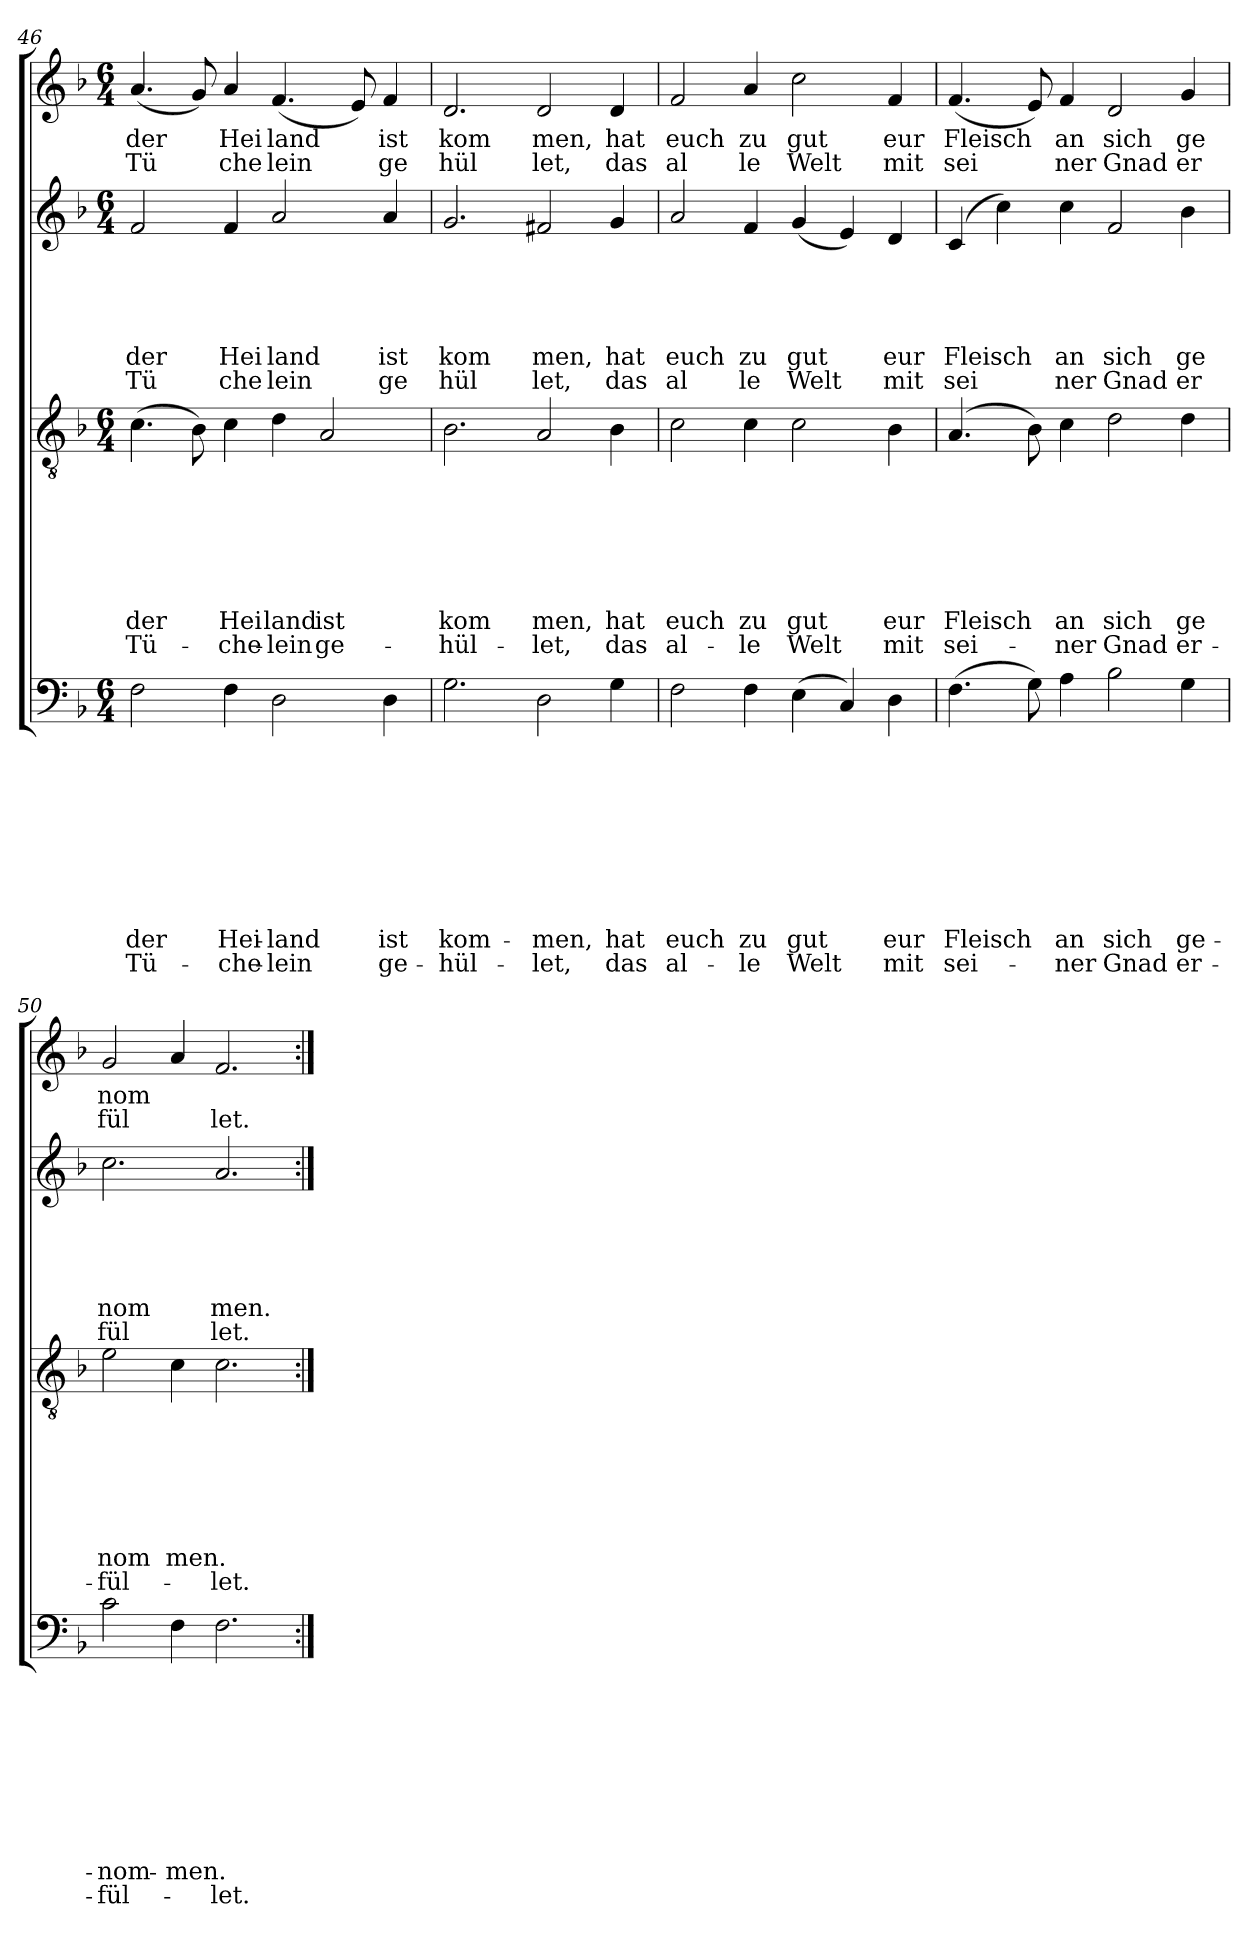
**kern	**text	**text	**text	**text	**text	**text	**text	**text	**text	**text	**kern	**text	**text	**text	**text	**text	**text	**text	**text	**kern	**text	**text	**text	**text	**text	**text	**kern	**text	**text
*part4	*part4	*part4	*part4	*part4	*part4	*part4	*part4	*part4	*part4	*part4	*part3	*part3	*part3	*part3	*part3	*part3	*part3	*part3	*part3	*part2	*part2	*part2	*part2	*part2	*part2	*part2	*part1	*part1	*part1
*staff4	*staff4	*staff4	*staff4	*staff4	*staff4	*staff4	*staff4	*staff4	*staff4	*staff4	*staff3	*staff3	*staff3	*staff3	*staff3	*staff3	*staff3	*staff3	*staff3	*staff2	*staff2	*staff2	*staff2	*staff2	*staff2	*staff2	*staff1	*staff1	*staff1
!!LO:PB:g=z
*clefF4	*	*	*	*	*	*	*	*	*	*	*clefGv2	*	*	*	*	*	*	*	*	*clefG2	*	*	*	*	*	*	*clefG2	*	*
*k[b-]	*	*	*	*	*	*	*	*	*	*	*k[b-]	*	*	*	*	*	*	*	*	*k[b-]	*	*	*	*	*	*	*k[b-]	*	*
*F:	*	*	*	*	*	*	*	*	*	*	*F:	*	*	*	*	*	*	*	*	*F:	*	*	*	*	*	*	*F:	*	*
*M6/4	*	*	*	*	*	*	*	*	*	*	*M6/4	*	*	*	*	*	*	*	*	*M6/4	*	*	*	*	*	*	*M6/4	*	*
=46	=46	=46	=46	=46	=46	=46	=46	=46	=46	=46	=46	=46	=46	=46	=46	=46	=46	=46	=46	=46	=46	=46	=46	=46	=46	=46	=46	=46	=46
!	!	!	!	!	!	!	!	!	!LO:LY:b:rj	!LO:LY:b:rj	!	!	!	!	!	!	!	!LO:LY:b:rj	!LO:LY:b:rj	!	!	!	!	!	!LO:LY:b:rj	!LO:LY:b:rj	!	!LO:LY:a:rj	!LO:LY:a:rj
2F\	.	.	.	.	.	.	.	.	der	Tü-	(>4.c\	.	.	.	.	.	.	der	Tü-	2f/	.	.	.	.	der	Tü	(<4.a/	der	Tü
.	.	.	.	.	.	.	.	.	.	.	8B-\)	.	.	.	.	.	.	.	.	.	.	.	.	.	.	.	8g/)	.	.
!	!	!	!	!	!	!	!	!	!LO:LY:b:rj	!LO:LY:b:rj	!	!	!	!	!	!	!	!LO:LY:b:rj	!LO:LY:b:rj	!	!	!	!	!	!LO:LY:b:rj	!LO:LY:b:rj	!	!LO:LY:a:rj	!LO:LY:a:rj
4F\	.	.	.	.	.	.	.	.	Hei-	-che-	4c\	.	.	.	.	.	.	Hei	-che-	4f/	.	.	.	.	Hei	che	4a/	Hei	che
!	!	!	!	!	!	!	!	!	!LO:LY:b:rj	!LO:LY:b:rj	!	!	!	!	!	!	!	!LO:LY:b:rj	!LO:LY:b:rj	!	!	!	!	!	!LO:LY:b:rj	!LO:LY:b:rj	!	!LO:LY:a:rj	!LO:LY:a:rj
2D\	.	.	.	.	.	.	.	.	-land	-lein	4d\	.	.	.	.	.	.	land	-lein	2a/	.	.	.	.	land	lein	(<4.f/	land	lein
!	!	!	!	!	!	!	!	!	!	!	!	!	!	!	!	!	!	!LO:LY:b:rj	!LO:LY:b:rj	!	!	!	!	!	!	!	!	!	!
.	.	.	.	.	.	.	.	.	.	.	2A/	.	.	.	.	.	.	ist	ge-	.	.	.	.	.	.	.	.	.	.
.	.	.	.	.	.	.	.	.	.	.	.	.	.	.	.	.	.	.	.	.	.	.	.	.	.	.	8e/)	.	.
!	!	!	!	!	!	!	!	!	!LO:LY:b:rj	!LO:LY:b:rj	!	!	!	!	!	!	!	!	!	!	!	!	!	!	!LO:LY:b:rj	!LO:LY:b:rj	!	!LO:LY:a:rj	!LO:LY:a:rj
4D\	.	.	.	.	.	.	.	.	ist	ge-	.	.	.	.	.	.	.	.	.	4a/	.	.	.	.	ist	ge	4f/	ist	ge
=47	=47	=47	=47	=47	=47	=47	=47	=47	=47	=47	=47	=47	=47	=47	=47	=47	=47	=47	=47	=47	=47	=47	=47	=47	=47	=47	=47	=47	=47
!	!	!	!	!	!	!	!	!	!LO:LY:b:rj	!LO:LY:b:rj	!	!	!	!	!	!	!	!LO:LY:b:rj	!LO:LY:b:rj	!	!	!	!	!	!LO:LY:b:rj	!LO:LY:b:rj	!	!LO:LY:a:rj	!LO:LY:a:rj
2.G\	.	.	.	.	.	.	.	.	kom-	-hül-	2.B-\	.	.	.	.	.	.	kom	-hül-	2.g/	.	.	.	.	kom	hül	2.d/	kom	hül
!	!	!	!	!	!	!	!	!	!LO:LY:b:rj	!LO:LY:b:rj	!	!	!	!	!	!	!	!LO:LY:b:rj	!LO:LY:b:rj	!	!	!	!	!	!LO:LY:b:rj	!LO:LY:b:rj	!	!LO:LY:a:rj	!LO:LY:a:rj
2D\	.	.	.	.	.	.	.	.	-men,	-let,	2A/	.	.	.	.	.	.	men,	-let,	2f#X/	.	.	.	.	men,	let,	2d/	men,	let,
!	!	!	!	!	!	!	!	!	!LO:LY:b:rj	!LO:LY:b:rj	!	!	!	!	!	!	!	!LO:LY:b:rj	!LO:LY:b:rj	!	!	!	!	!	!LO:LY:b:rj	!LO:LY:b:rj	!	!LO:LY:a:rj	!LO:LY:a:rj
4G\	.	.	.	.	.	.	.	.	hat	das	4B-\	.	.	.	.	.	.	hat	das	4g/	.	.	.	.	hat	das	4d/	hat	das
=48	=48	=48	=48	=48	=48	=48	=48	=48	=48	=48	=48	=48	=48	=48	=48	=48	=48	=48	=48	=48	=48	=48	=48	=48	=48	=48	=48	=48	=48
!	!	!	!	!	!	!	!	!	!LO:LY:b:rj	!LO:LY:b:rj	!	!	!	!	!	!	!	!LO:LY:b:rj	!LO:LY:b:rj	!	!	!	!	!	!LO:LY:b:rj	!LO:LY:b:rj	!	!LO:LY:a:rj	!LO:LY:a:rj
2F\	.	.	.	.	.	.	.	.	euch	al-	2c\	.	.	.	.	.	.	euch	al-	2a/	.	.	.	.	euch	al	2f/	euch	al
!	!	!	!	!	!	!	!	!	!LO:LY:b:rj	!LO:LY:b:rj	!	!	!	!	!	!	!	!LO:LY:b:rj	!LO:LY:b:rj	!	!	!	!	!	!LO:LY:b:rj	!LO:LY:b:rj	!	!LO:LY:a:rj	!LO:LY:a:rj
4F\	.	.	.	.	.	.	.	.	zu	-le	4c\	.	.	.	.	.	.	zu	-le	4f/	.	.	.	.	zu	le	4a/	zu	le
!	!	!	!	!	!	!	!	!	!LO:LY:b:rj	!LO:LY:b:rj	!	!	!	!	!	!	!	!LO:LY:b:rj	!LO:LY:b:rj	!	!	!	!	!	!LO:LY:b:rj	!LO:LY:b:rj	!	!LO:LY:a:rj	!LO:LY:a:rj
(>4E\	.	.	.	.	.	.	.	.	gut	Welt	2c\	.	.	.	.	.	.	gut	Welt	(<4g/	.	.	.	.	gut	Welt	2cc\	gut	Welt
4C/)	.	.	.	.	.	.	.	.	.	.	.	.	.	.	.	.	.	.	.	4e/)	.	.	.	.	.	.	.	.	.
!	!	!	!	!	!	!	!	!	!LO:LY:b:rj	!LO:LY:b:rj	!	!	!	!	!	!	!	!LO:LY:b:rj	!LO:LY:b:rj	!	!	!	!	!	!LO:LY:b:rj	!LO:LY:b:rj	!	!LO:LY:a:rj	!LO:LY:a:rj
4D\	.	.	.	.	.	.	.	.	eur	mit	4B-\	.	.	.	.	.	.	eur	mit	4d/	.	.	.	.	eur	mit	4f/	eur	mit
=49	=49	=49	=49	=49	=49	=49	=49	=49	=49	=49	=49	=49	=49	=49	=49	=49	=49	=49	=49	=49	=49	=49	=49	=49	=49	=49	=49	=49	=49
!	!	!	!	!	!	!	!	!	!LO:LY:b:rj	!LO:LY:b:rj	!	!	!	!	!	!	!	!LO:LY:b:rj	!LO:LY:b:rj	!	!	!	!	!	!LO:LY:b:rj	!LO:LY:b:rj	!	!LO:LY:a:rj	!LO:LY:a:rj
(>4.F\	.	.	.	.	.	.	.	.	Fleisch	sei-	(>4.A/	.	.	.	.	.	.	Fleisch	sei-	(>4c/	.	.	.	.	Fleisch	sei	(<4.f/	Fleisch	sei
.	.	.	.	.	.	.	.	.	.	.	.	.	.	.	.	.	.	.	.	4cc\)	.	.	.	.	.	.	.	.	.
8G\)	.	.	.	.	.	.	.	.	.	.	8B-\)	.	.	.	.	.	.	.	.	.	.	.	.	.	.	.	8e/)	.	.
!	!	!	!	!	!	!	!	!	!LO:LY:b:rj	!LO:LY:b:rj	!	!	!	!	!	!	!	!LO:LY:b:rj	!LO:LY:b:rj	!	!	!	!	!	!LO:LY:b:rj	!LO:LY:b:rj	!	!LO:LY:a:rj	!LO:LY:a:rj
4A\	.	.	.	.	.	.	.	.	an	-ner	4c\	.	.	.	.	.	.	an	-ner	4cc\	.	.	.	.	an	ner	4f/	an	ner
!	!	!	!	!	!	!	!	!	!LO:LY:b:rj	!LO:LY:b:rj	!	!	!	!	!	!	!	!LO:LY:b:rj	!LO:LY:b:rj	!	!	!	!	!	!LO:LY:b:rj	!LO:LY:b:rj	!	!LO:LY:a:rj	!LO:LY:a:rj
2B-\	.	.	.	.	.	.	.	.	sich	Gnad	2d\	.	.	.	.	.	.	sich	Gnad	2f/	.	.	.	.	sich	Gnad	2d/	sich	Gnad
!	!	!	!	!	!	!	!	!	!LO:LY:b:rj	!LO:LY:b:rj	!	!	!	!	!	!	!	!LO:LY:b:rj	!LO:LY:b:rj	!	!	!	!	!	!LO:LY:b:rj	!LO:LY:b:rj	!	!LO:LY:a:rj	!LO:LY:a:rj
4G\	.	.	.	.	.	.	.	.	ge-	er-	4d\	.	.	.	.	.	.	ge	er-	4b-\	.	.	.	.	ge	er	4g/	ge	er
=50	=50	=50	=50	=50	=50	=50	=50	=50	=50	=50	=50	=50	=50	=50	=50	=50	=50	=50	=50	=50	=50	=50	=50	=50	=50	=50	=50	=50	=50
!	!	!	!	!	!	!	!	!	!LO:LY:b:rj	!LO:LY:b:rj	!	!	!	!	!	!	!	!LO:LY:b:rj	!LO:LY:b:rj	!	!	!	!	!	!LO:LY:b:rj	!LO:LY:b:rj	!	!LO:LY:a:rj	!LO:LY:a:rj
2c\	.	.	.	.	.	.	.	.	-nom-	-fül-	2e\	.	.	.	.	.	.	nom	-fül-	2.cc\	.	.	.	.	nom	fül	2g/	nom	fül
!	!	!	!	!	!	!	!	!	!LO:LY:b:rj	!	!	!	!	!	!	!	!	!LO:LY:b:rj	!	!	!	!	!	!	!	!	!	!	!
4F\	.	.	.	.	.	.	.	.	-men.	.	4c\	.	.	.	.	.	.	men.	.	.	.	.	.	.	.	.	4a/	.	.
!	!	!	!	!	!	!	!	!	!	!LO:LY:b:rj	!	!	!	!	!	!	!	!	!LO:LY:b:rj	!	!	!	!	!	!LO:LY:b:rj	!LO:LY:b:rj	!	!	!LO:LY:a:rj
2.F\	.	.	.	.	.	.	.	.	.	-let.	2.c\	.	.	.	.	.	.	.	-let.	2.a/	.	.	.	.	men.	let.	2.f/	.	let.
=:|!	=:|!	=:|!	=:|!	=:|!	=:|!	=:|!	=:|!	=:|!	=:|!	=:|!	=:|!	=:|!	=:|!	=:|!	=:|!	=:|!	=:|!	=:|!	=:|!	=:|!	=:|!	=:|!	=:|!	=:|!	=:|!	=:|!	=:|!	=:|!	=:|!
*-	*-	*-	*-	*-	*-	*-	*-	*-	*-	*-	*-	*-	*-	*-	*-	*-	*-	*-	*-	*-	*-	*-	*-	*-	*-	*-	*-	*-	*-
